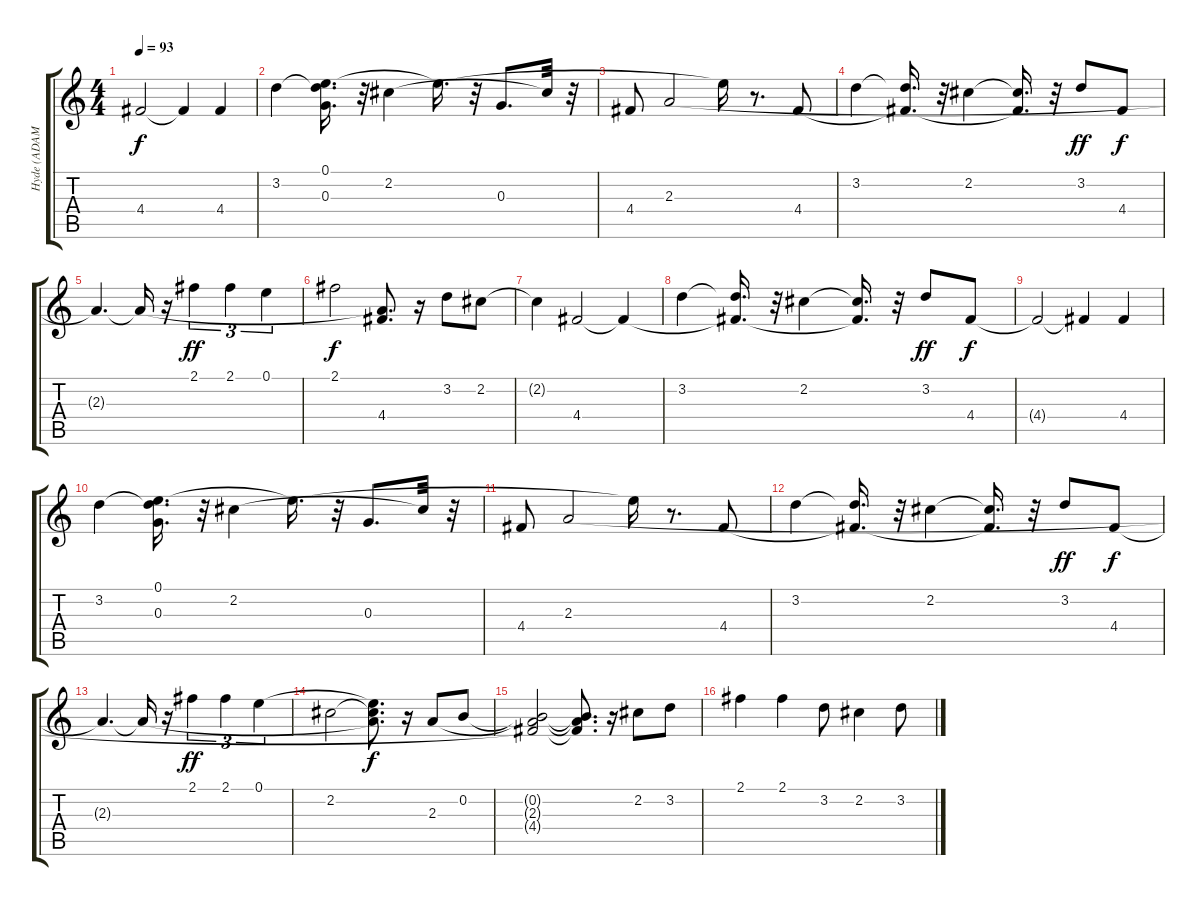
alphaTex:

\track ("Hyde (ADAM) Guitar" "Hyde (ADAM") {instrument acousticguitarsteel}
\staff {score tabs}
\tuning (E4 B3 G3 D3 A2 E2) {hide}
\ts (4 4)
\tempo 93
\clef g2
\ks c
4.4{t}.2{dy f} 4.4{t}.4 4.4.4 |
3.2.4 (0.1 3.2{t} 0.3).16{d} r.32 2.2.4 0.1{t}.16{d} r.32 0.3.8{d} 2.2{t}.32 r.32 |
4.4.8 2.3.2 0.1{t}.16 r.8{d} 4.4.8 |
3.2.4 (3.2{t} 4.4{t}).16{d} r.32 2.2.4 (2.2{t} 4.4{t}).16{d} r.32 3.2.8{dy ff} 4.4.8{dy f} |
2.3{t}.4{d} 2.3{t}.16 r.16 2.1.4{tu (3 2) dy ff} 2.1.4{tu (3 2)} 0.1.4{tu (3 2)} |
2.1.2{dy f} (2.3{t} 4.4).8{d} r.16 3.2.8 2.2.8 |
2.2{t}.4 4.4.2 4.4{t}.4 |
3.2.4 (3.2{t} 4.4{t}).16{d} r.32 2.2.4 (2.2{t} 4.4{t}).16{d} r.32 3.2.8{dy ff} 4.4.8{dy f} |
4.4{t}.2 4.4{t}.4 4.4.4 |
3.2.4 (0.1 3.2{t} 0.3).16{d} r.32 2.2.4 0.1{t}.16{d} r.32 0.3.8{d} 2.2{t}.32 r.32 |
4.4.8 2.3.2 0.1{t}.16 r.8{d} 4.4.8 |
3.2.4 (3.2{t} 4.4{t}).16{d} r.32 2.2.4 (2.2{t} 4.4{t}).16{d} r.32 3.2.8{dy ff} 4.4.8{dy f} |
2.3{t}.4{d} 2.3{t}.16 r.16 2.1.4{tu (3 2) dy ff} 2.1.4{tu (3 2)} 0.1.4{tu (3 2)} |
2.2.2 (0.1{t} 2.2{t} 2.3{t}).8{d dy f} r.16 2.3.8 0.2.8 |
(0.2{t} 2.3{t} 4.4{t}).2 (0.2{t} 2.3{t} 4.4{t}).8{d} r.16 2.2.8 3.2.8 |
2.1.4 2.1.4 3.2.8 2.2.4 3.2.8
